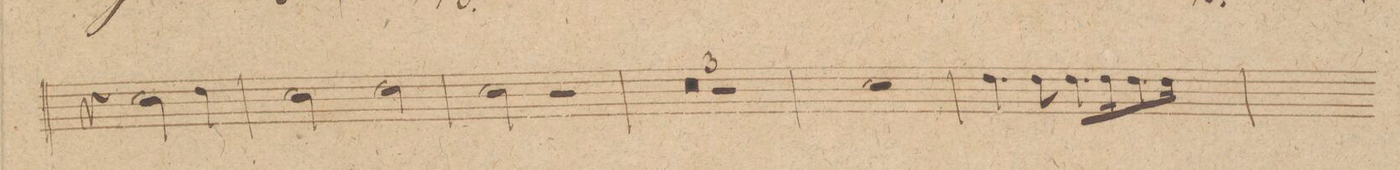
**kern	**dynam
*I"Trompetto. 1mo in A.	*
*clefG2	*
*k[f#c#g#]	*
*met(c|)	*
*M2/2	*
4r	.
2a\	.
4b\	.
=36	=36
2a\	.
2b\	.
=37	=37
2a\	.
2r	.
=38	=38
0r	.
=39	=39
=40	=40
1r	.
=41	=41
1a	.
=42	=42
4.b\	.
8b\	.
8.b\L	.
16b\K	.
8.b\	.
16b\Jk	.
=43	=43
*-	*-
